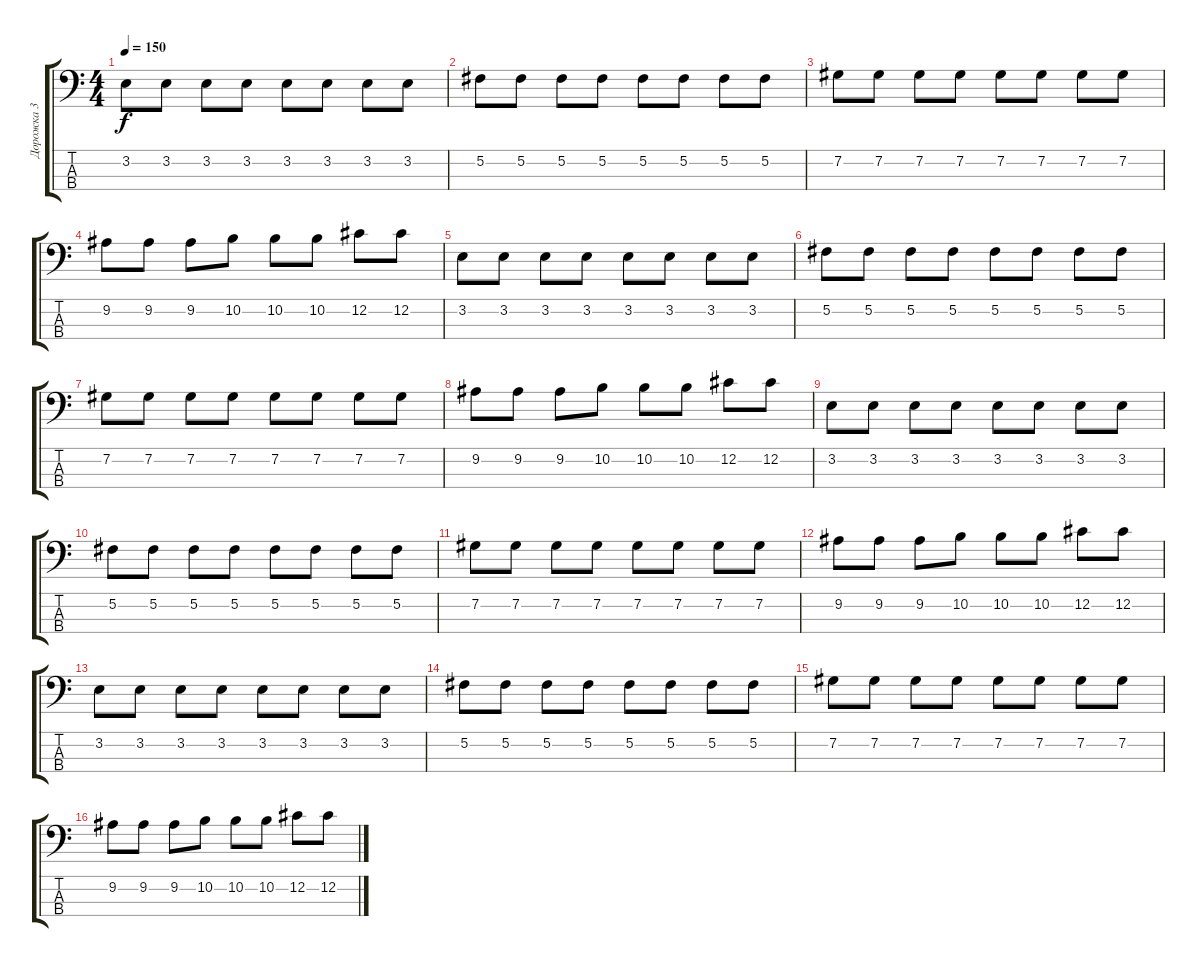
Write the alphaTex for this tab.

\track ("Дорожка 3" "Дорожка 3") {instrument electricbasspick}
\staff {score tabs}
\tuning (Gb2 Db2 Ab1 Eb1) {hide}
\ts (4 4)
\tempo 150
\clef f4
\ks c
3.2.8{dy f} 3.2.8 3.2.8 3.2.8 3.2.8 3.2.8 3.2.8 3.2.8 |
5.2.8 5.2.8 5.2.8 5.2.8 5.2.8 5.2.8 5.2.8 5.2.8 |
7.2.8 7.2.8 7.2.8 7.2.8 7.2.8 7.2.8 7.2.8 7.2.8 |
9.2.8 9.2.8 9.2.8 10.2.8 10.2.8 10.2.8 12.2.8 12.2.8 |
3.2.8 3.2.8 3.2.8 3.2.8 3.2.8 3.2.8 3.2.8 3.2.8 |
5.2.8 5.2.8 5.2.8 5.2.8 5.2.8 5.2.8 5.2.8 5.2.8 |
7.2.8 7.2.8 7.2.8 7.2.8 7.2.8 7.2.8 7.2.8 7.2.8 |
9.2.8 9.2.8 9.2.8 10.2.8 10.2.8 10.2.8 12.2.8 12.2.8 |
3.2.8 3.2.8 3.2.8 3.2.8 3.2.8 3.2.8 3.2.8 3.2.8 |
5.2.8 5.2.8 5.2.8 5.2.8 5.2.8 5.2.8 5.2.8 5.2.8 |
7.2.8 7.2.8 7.2.8 7.2.8 7.2.8 7.2.8 7.2.8 7.2.8 |
9.2.8 9.2.8 9.2.8 10.2.8 10.2.8 10.2.8 12.2.8 12.2.8 |
3.2.8 3.2.8 3.2.8 3.2.8 3.2.8 3.2.8 3.2.8 3.2.8 |
5.2.8 5.2.8 5.2.8 5.2.8 5.2.8 5.2.8 5.2.8 5.2.8 |
7.2.8 7.2.8 7.2.8 7.2.8 7.2.8 7.2.8 7.2.8 7.2.8 |
9.2.8 9.2.8 9.2.8 10.2.8 10.2.8 10.2.8 12.2.8 12.2.8
